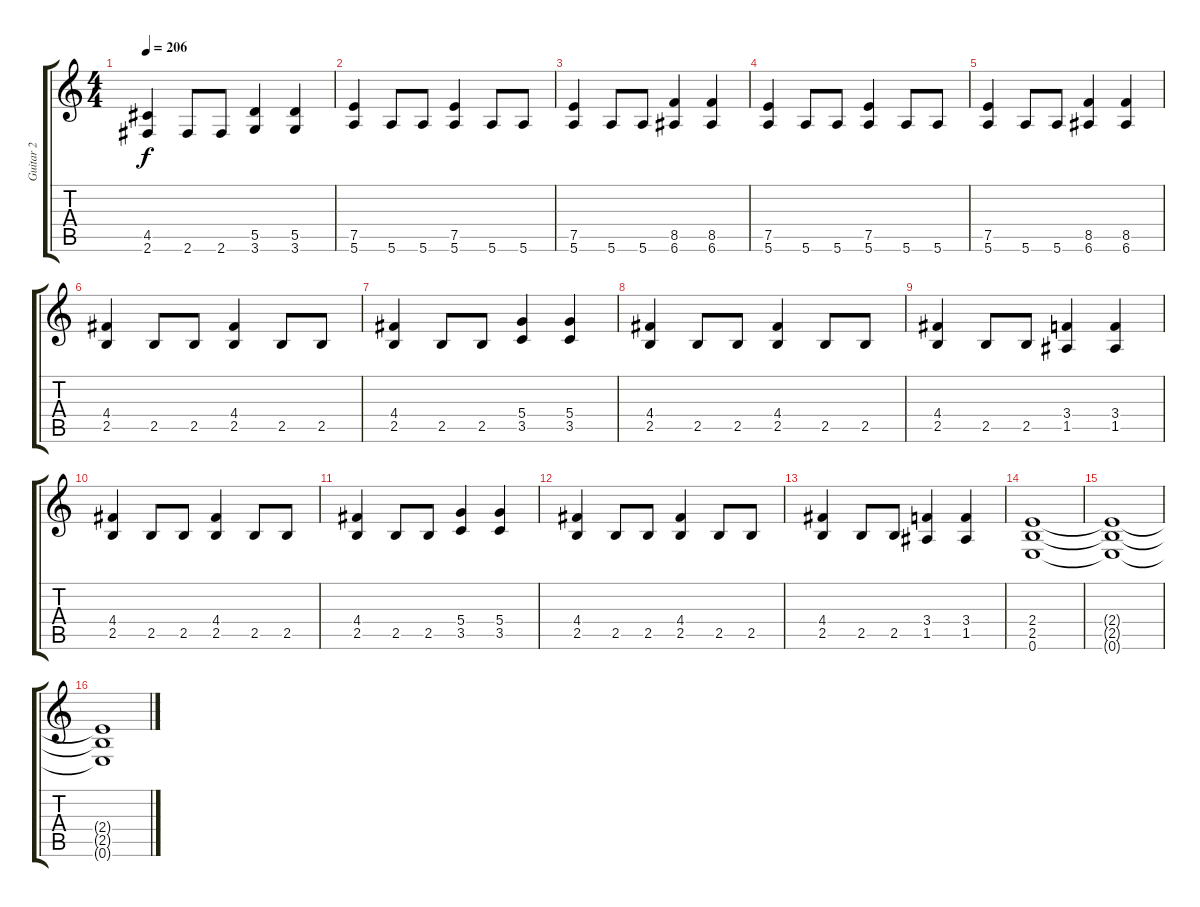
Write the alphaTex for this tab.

\track ("Guitar 2" "Guitar 2") {instrument distortionguitar}
\staff {score tabs}
\tuning (E4 B3 G3 D3 A2 E2) {hide}
\ts (4 4)
\tempo 206
\clef g2
\ks c
(4.5 2.6).4{dy f} 2.6.8 2.6.8 (5.5 3.6).4 (5.5 3.6).4 |
(7.5 5.6).4 5.6.8 5.6.8 (7.5 5.6).4 5.6.8 5.6.8 |
(7.5 5.6).4 5.6.8 5.6.8 (8.5 6.6).4 (8.5 6.6).4 |
(7.5 5.6).4 5.6.8 5.6.8 (7.5 5.6).4 5.6.8 5.6.8 |
(7.5 5.6).4 5.6.8 5.6.8 (8.5 6.6).4 (8.5 6.6).4 |
(4.4 2.5).4 2.5.8 2.5.8 (4.4 2.5).4 2.5.8 2.5.8 |
(4.4 2.5).4 2.5.8 2.5.8 (5.4 3.5).4 (5.4 3.5).4 |
(4.4 2.5).4 2.5.8 2.5.8 (4.4 2.5).4 2.5.8 2.5.8 |
(4.4 2.5).4 2.5.8 2.5.8 (3.4 1.5).4 (3.4 1.5).4 |
(4.4 2.5).4 2.5.8 2.5.8 (4.4 2.5).4 2.5.8 2.5.8 |
(4.4 2.5).4 2.5.8 2.5.8 (5.4 3.5).4 (5.4 3.5).4 |
(4.4 2.5).4 2.5.8 2.5.8 (4.4 2.5).4 2.5.8 2.5.8 |
(4.4 2.5).4 2.5.8 2.5.8 (3.4 1.5).4 (3.4 1.5).4 |
(2.4 2.5 0.6).1 |
(2.4{t} 2.5{t} 0.6{t}).1 |
(2.4{t} 2.5{t} 0.6{t}).1
